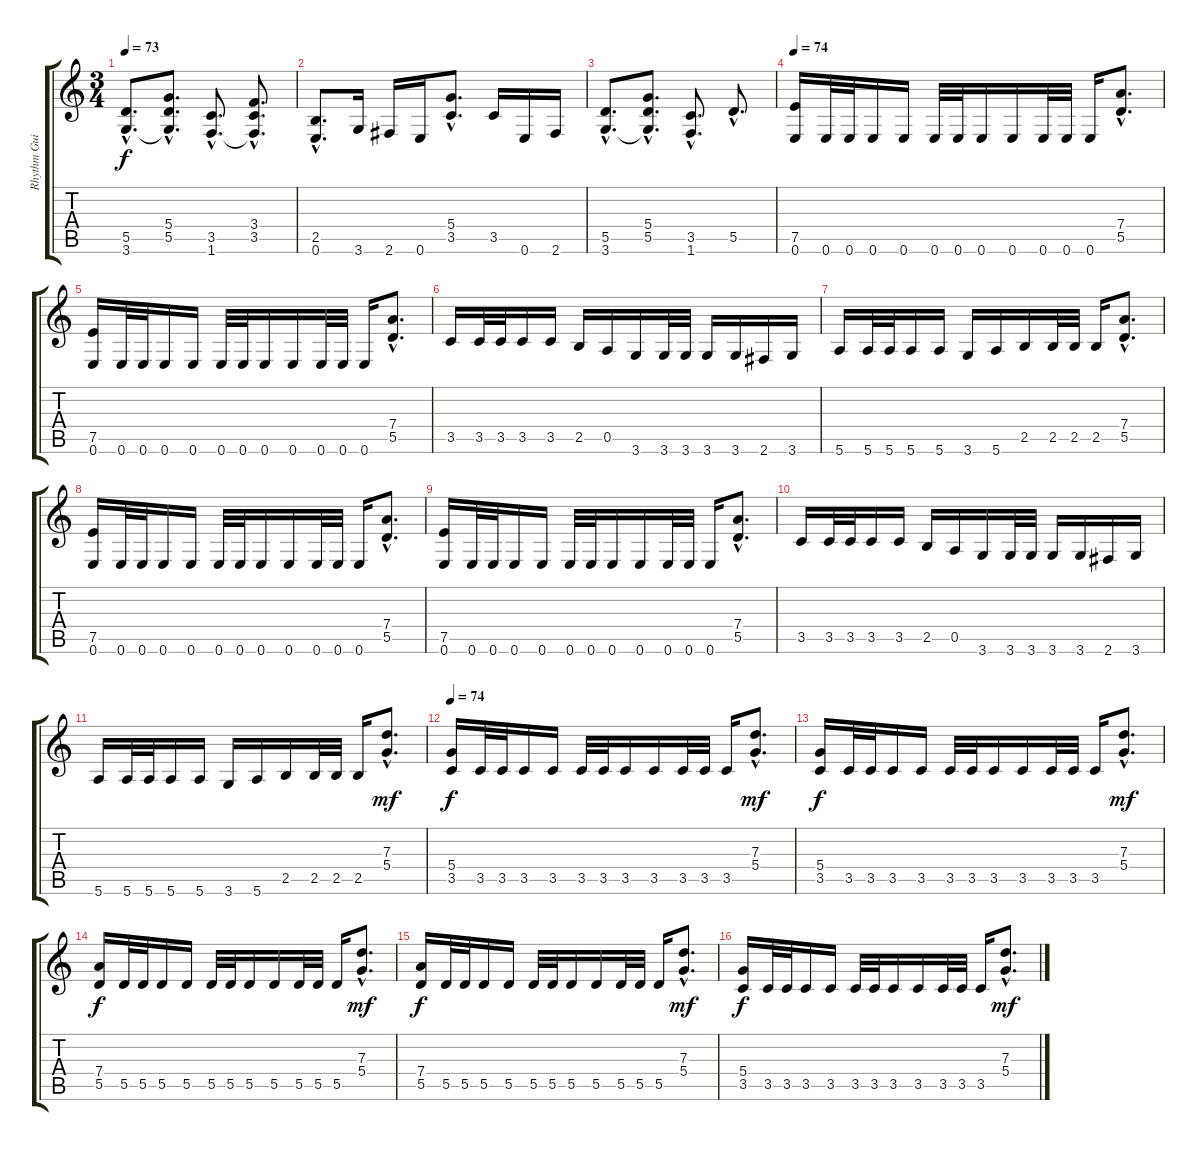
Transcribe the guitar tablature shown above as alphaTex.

\track ("Rhythm Guitar (right)" "Rhythm Gui") {instrument overdrivenguitar}
\staff {score tabs}
\tuning (E4 B3 G3 D3 A2 E2) {hide}
\ts (3 4)
\tempo 73
\clef g2
\ks c
(5.5{hac} 3.6{hac}).8{d dy f} (5.4{hac} 5.5{hac} 3.6{hac t}).8{d} (3.5{hac} 1.6{hac}).8{d} (3.4{hac} 3.5{hac} 1.6{hac t}).8{d} |
(2.5{hac} 0.6{hac}).8{d} 3.6.16 2.6.16 0.6.16 (5.4{hac} 3.5{hac}).8{d} 3.5.16 0.6.16 2.6.16 |
(5.5{hac} 3.6{hac}).8{d} (5.4{hac} 5.5{hac} 3.6{hac t}).8{d} (3.5{hac} 1.6{hac}).8{d} 5.5{hac}.8{d} |
\tempo 74
(7.5 0.6).16 0.6.32 0.6.32 0.6.16 0.6.16 0.6.32 0.6.32 0.6.16 0.6.16 0.6.32 0.6.32 0.6.16 (7.4{hac} 5.5{hac}).8{d} |
(7.5 0.6).16 0.6.32 0.6.32 0.6.16 0.6.16 0.6.32 0.6.32 0.6.16 0.6.16 0.6.32 0.6.32 0.6.16 (7.4{hac} 5.5{hac}).8{d} |
3.5.16 3.5.32 3.5.32 3.5.16 3.5.16 2.5.16 0.5.16 3.6.16 3.6.32 3.6.32 3.6.16 3.6.16 2.6.16 3.6.16 |
5.6.16 5.6.32 5.6.32 5.6.16 5.6.16 3.6.16 5.6.16 2.5.16 2.5.32 2.5.32 2.5.16 (7.4{hac} 5.5{hac}).8{d} |
(7.5 0.6).16 0.6.32 0.6.32 0.6.16 0.6.16 0.6.32 0.6.32 0.6.16 0.6.16 0.6.32 0.6.32 0.6.16 (7.4{hac} 5.5{hac}).8{d} |
(7.5 0.6).16 0.6.32 0.6.32 0.6.16 0.6.16 0.6.32 0.6.32 0.6.16 0.6.16 0.6.32 0.6.32 0.6.16 (7.4{hac} 5.5{hac}).8{d} |
3.5.16 3.5.32 3.5.32 3.5.16 3.5.16 2.5.16 0.5.16 3.6.16 3.6.32 3.6.32 3.6.16 3.6.16 2.6.16 3.6.16 |
5.6.16 5.6.32 5.6.32 5.6.16 5.6.16 3.6.16 5.6.16 2.5.16 2.5.32 2.5.32 2.5.16 (7.3{hac} 5.4{hac}).8{d dy mf} |
\tempo 74
(5.4 3.5).16{dy f} 3.5.32 3.5.32 3.5.16 3.5.16 3.5.32 3.5.32 3.5.16 3.5.16 3.5.32 3.5.32 3.5.16 (7.3{hac} 5.4{hac}).8{d dy mf} |
(5.4 3.5).16{dy f} 3.5.32 3.5.32 3.5.16 3.5.16 3.5.32 3.5.32 3.5.16 3.5.16 3.5.32 3.5.32 3.5.16 (7.3{hac} 5.4{hac}).8{d dy mf} |
(7.4 5.5).16{dy f} 5.5.32 5.5.32 5.5.16 5.5.16 5.5.32 5.5.32 5.5.16 5.5.16 5.5.32 5.5.32 5.5.16 (7.3{hac} 5.4{hac}).8{d dy mf} |
(7.4 5.5).16{dy f} 5.5.32 5.5.32 5.5.16 5.5.16 5.5.32 5.5.32 5.5.16 5.5.16 5.5.32 5.5.32 5.5.16 (7.3{hac} 5.4{hac}).8{d dy mf} |
(5.4 3.5).16{dy f} 3.5.32 3.5.32 3.5.16 3.5.16 3.5.32 3.5.32 3.5.16 3.5.16 3.5.32 3.5.32 3.5.16 (7.3{hac} 5.4{hac}).8{d dy mf}
